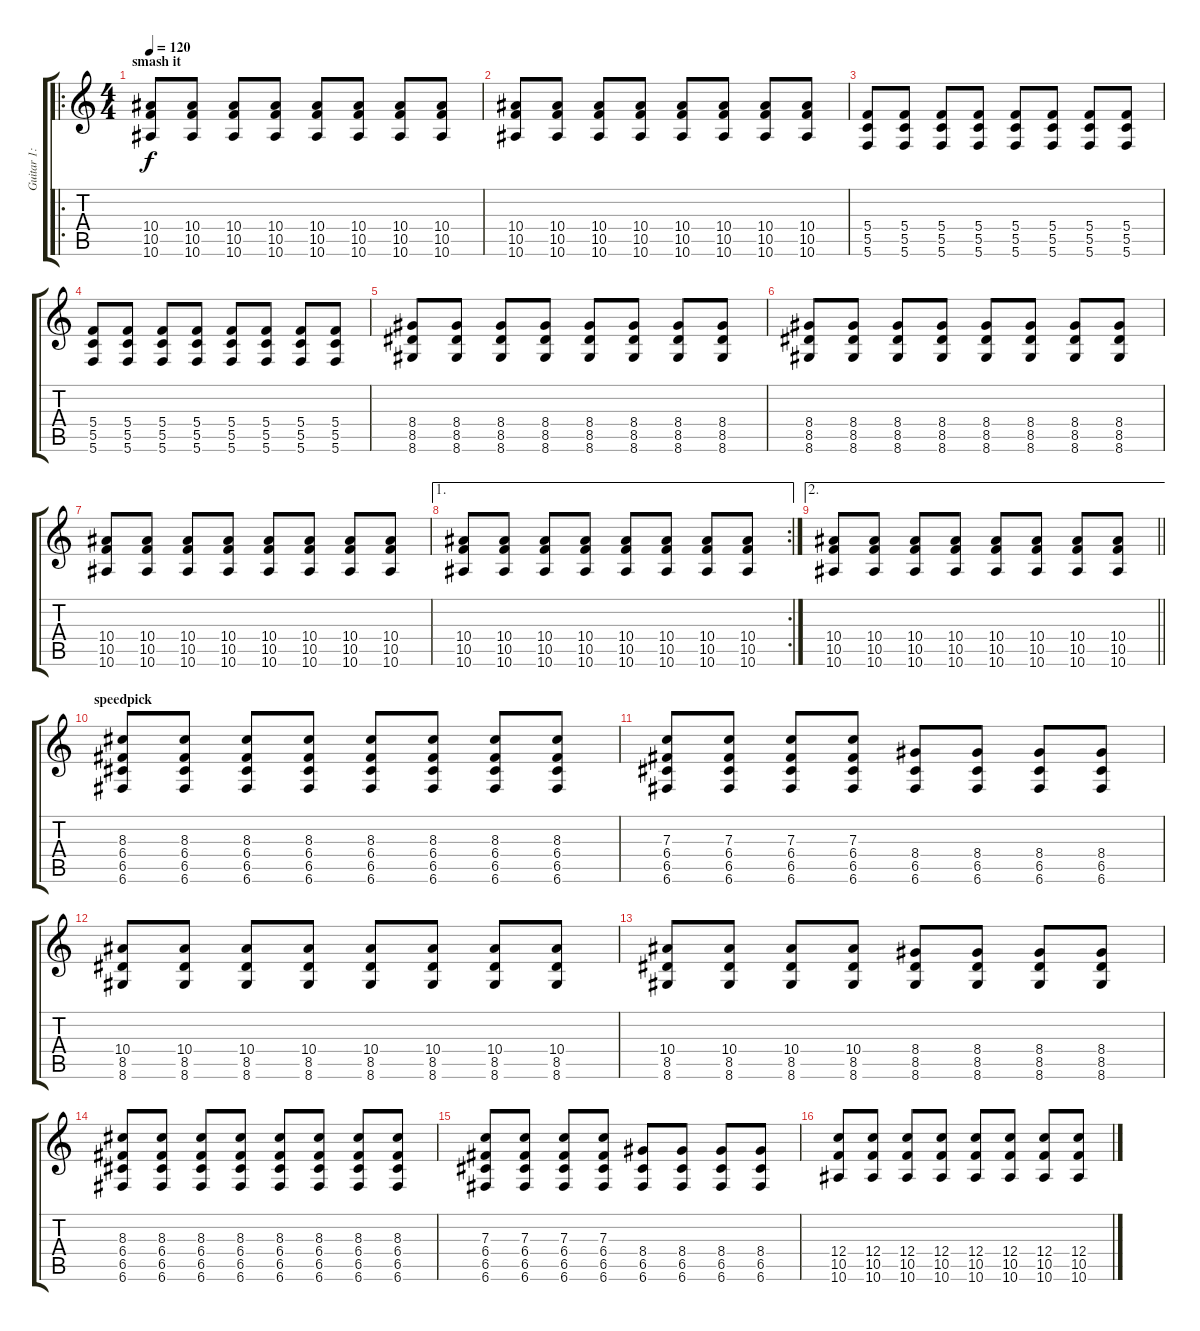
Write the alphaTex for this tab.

\track ("Guitar 1: Johan" "Guitar 1: ") {instrument overdrivenguitar}
\staff {score tabs}
\tuning (D4 A3 F3 C3 G2 C2) {hide}
\ro
\ts (4 4)
\section ("" "smash it")
\tempo 120
\clef g2
\ks c
(10.4 10.5 10.6).8{dy f volume 13 balance 16 instrument overdrivenguitar} (10.4 10.5 10.6).8 (10.4 10.5 10.6).8 (10.4 10.5 10.6).8 (10.4 10.5 10.6).8 (10.4 10.5 10.6).8 (10.4 10.5 10.6).8 (10.4 10.5 10.6).8 |
(10.4 10.5 10.6).8 (10.4 10.5 10.6).8 (10.4 10.5 10.6).8 (10.4 10.5 10.6).8 (10.4 10.5 10.6).8 (10.4 10.5 10.6).8 (10.4 10.5 10.6).8 (10.4 10.5 10.6).8 |
(5.4 5.5 5.6).8 (5.4 5.5 5.6).8 (5.4 5.5 5.6).8 (5.4 5.5 5.6).8 (5.4 5.5 5.6).8 (5.4 5.5 5.6).8 (5.4 5.5 5.6).8 (5.4 5.5 5.6).8 |
(5.4 5.5 5.6).8 (5.4 5.5 5.6).8 (5.4 5.5 5.6).8 (5.4 5.5 5.6).8 (5.4 5.5 5.6).8 (5.4 5.5 5.6).8 (5.4 5.5 5.6).8 (5.4 5.5 5.6).8 |
(8.4 8.5 8.6).8 (8.4 8.5 8.6).8 (8.4 8.5 8.6).8 (8.4 8.5 8.6).8 (8.4 8.5 8.6).8 (8.4 8.5 8.6).8 (8.4 8.5 8.6).8 (8.4 8.5 8.6).8 |
(8.4 8.5 8.6).8 (8.4 8.5 8.6).8 (8.4 8.5 8.6).8 (8.4 8.5 8.6).8 (8.4 8.5 8.6).8 (8.4 8.5 8.6).8 (8.4 8.5 8.6).8 (8.4 8.5 8.6).8 |
(10.4 10.5 10.6).8 (10.4 10.5 10.6).8 (10.4 10.5 10.6).8 (10.4 10.5 10.6).8 (10.4 10.5 10.6).8 (10.4 10.5 10.6).8 (10.4 10.5 10.6).8 (10.4 10.5 10.6).8 |
\ae 1
\rc 2
(10.4 10.5 10.6).8 (10.4 10.5 10.6).8 (10.4 10.5 10.6).8 (10.4 10.5 10.6).8 (10.4 10.5 10.6).8 (10.4 10.5 10.6).8 (10.4 10.5 10.6).8 (10.4 10.5 10.6).8 |
\ae 2
\barLineRight lightlight
(10.4 10.5 10.6).8 (10.4 10.5 10.6).8 (10.4 10.5 10.6).8 (10.4 10.5 10.6).8 (10.4 10.5 10.6).8 (10.4 10.5 10.6).8 (10.4 10.5 10.6).8 (10.4 10.5 10.6).8 |
\section ("" "speedpick")
(8.3 6.4 6.5 6.6).8 (8.3 6.4 6.5 6.6).8 (8.3 6.4 6.5 6.6).8 (8.3 6.4 6.5 6.6).8 (8.3 6.4 6.5 6.6).8 (8.3 6.4 6.5 6.6).8 (8.3 6.4 6.5 6.6).8 (8.3 6.4 6.5 6.6).8 |
(7.3 6.4 6.5 6.6).8 (7.3 6.4 6.5 6.6).8 (7.3 6.4 6.5 6.6).8 (7.3 6.4 6.5 6.6).8 (8.4 6.5 6.6).8 (8.4 6.5 6.6).8 (8.4 6.5 6.6).8 (8.4 6.5 6.6).8 |
(10.4 8.5 8.6).8 (10.4 8.5 8.6).8 (10.4 8.5 8.6).8 (10.4 8.5 8.6).8 (10.4 8.5 8.6).8 (10.4 8.5 8.6).8 (10.4 8.5 8.6).8 (10.4 8.5 8.6).8 |
(10.4 8.5 8.6).8 (10.4 8.5 8.6).8 (10.4 8.5 8.6).8 (10.4 8.5 8.6).8 (8.4 8.5 8.6).8 (8.4 8.5 8.6).8 (8.4 8.5 8.6).8 (8.4 8.5 8.6).8 |
(8.3 6.4 6.5 6.6).8 (8.3 6.4 6.5 6.6).8 (8.3 6.4 6.5 6.6).8 (8.3 6.4 6.5 6.6).8 (8.3 6.4 6.5 6.6).8 (8.3 6.4 6.5 6.6).8 (8.3 6.4 6.5 6.6).8 (8.3 6.4 6.5 6.6).8 |
(7.3 6.4 6.5 6.6).8 (7.3 6.4 6.5 6.6).8 (7.3 6.4 6.5 6.6).8 (7.3 6.4 6.5 6.6).8 (8.4 6.5 6.6).8 (8.4 6.5 6.6).8 (8.4 6.5 6.6).8 (8.4 6.5 6.6).8 |
(12.4 10.5 10.6).8 (12.4 10.5 10.6).8 (12.4 10.5 10.6).8 (12.4 10.5 10.6).8 (12.4 10.5 10.6).8 (12.4 10.5 10.6).8 (12.4 10.5 10.6).8 (12.4 10.5 10.6).8
